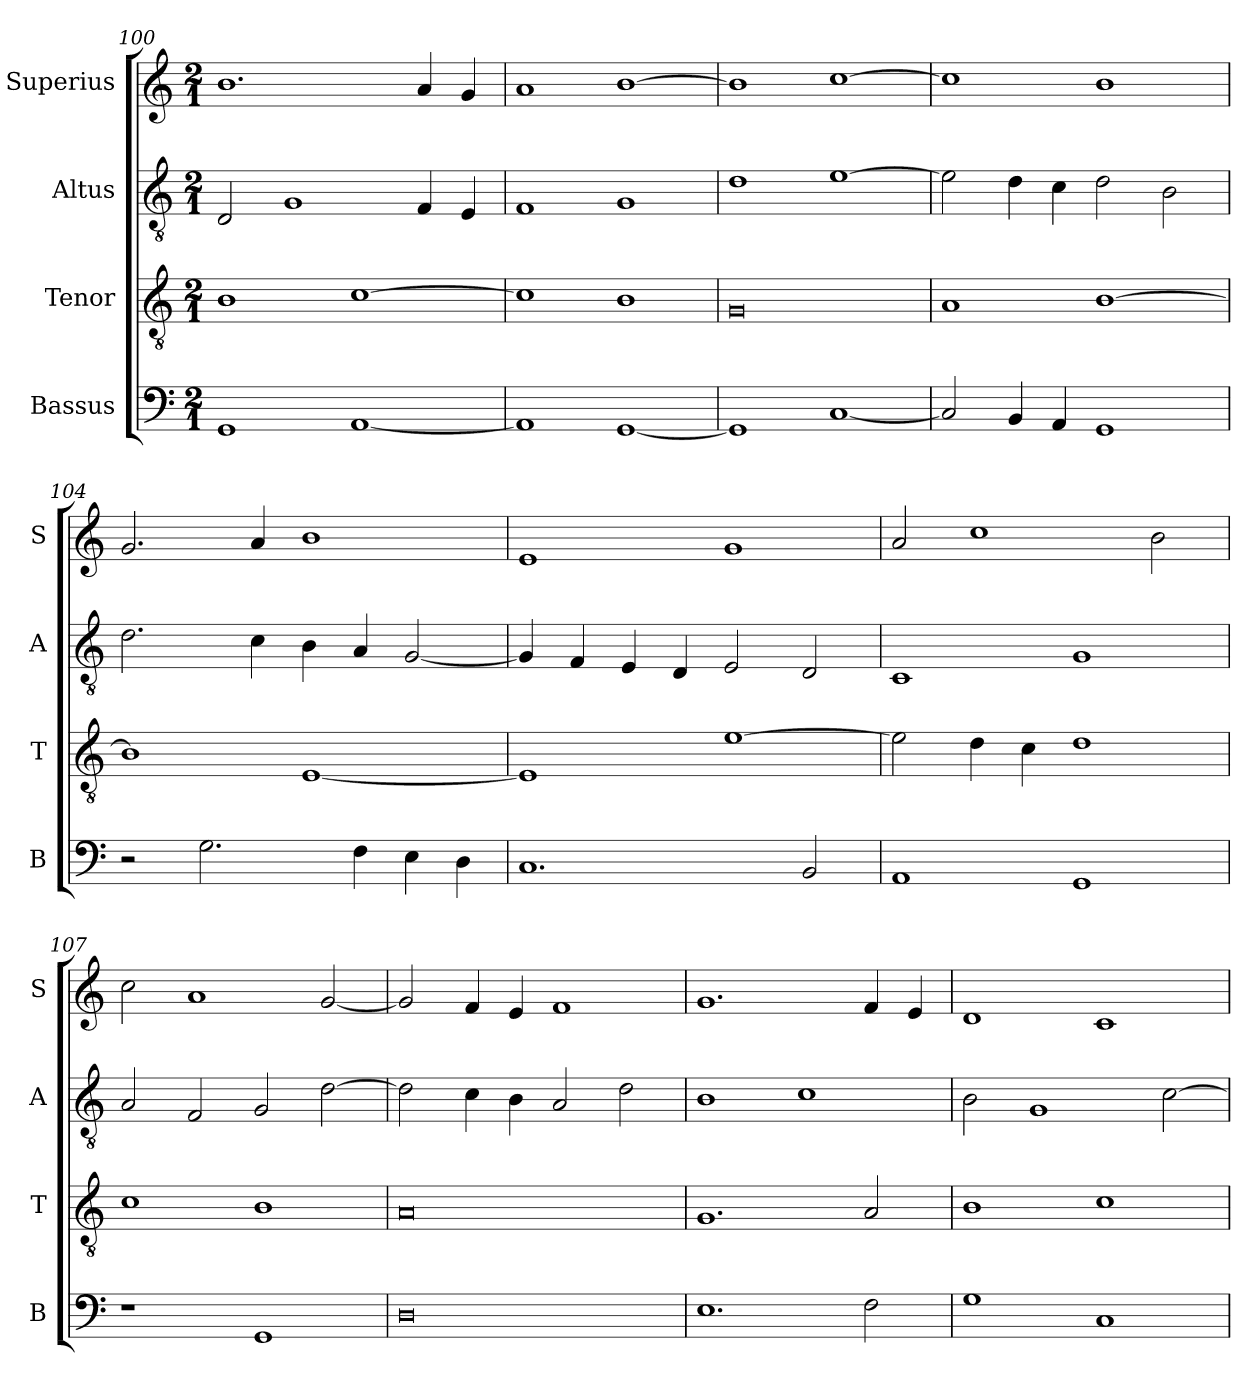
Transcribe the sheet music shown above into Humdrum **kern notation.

**kern	**kern	**kern	**kern
*part4	*part3	*part2	*part1
*staff4	*staff3	*staff2	*staff1
*I"Bassus	*I"Tenor	*I"Altus	*I"Superius
*I'B	*I'T	*I'A	*I'S
*clefF4	*clefGv2	*clefGv2	*clefG2
*k[]	*k[]	*k[]	*k[]
*M2/1	*M2/1	*M2/1	*M2/1
=100	=100	=100	=100
1GG	1B	2D	1.b
.	.	1G	.
[1AA	[1c	.	.
.	.	4F	4a
.	.	4E	4g
=101	=101	=101	=101
1AA]	1c]	1F	1a
[1GG	1B	1G	[1b
=102	=102	=102	=102
1GG]	0G	1d	1b]
[1C	.	[1e	[1cc
=103	=103	=103	=103
2C]	1A	2e]	1cc]
4BB	.	4d	.
4AA	.	4c	.
1GG	[1B	2d	1b
.	.	2B	.
=104	=104	=104	=104
2r	1B]	2.d	2.g
2.G	.	.	.
.	.	4c	4a
.	[1E	4B	1b
4F	.	4A	.
4E	.	[2G	.
4D	.	.	.
=105	=105	=105	=105
1.C	1E]	4G]	1e
.	.	4F	.
.	.	4E	.
.	.	4D	.
.	[1e	2E	1g
2BB	.	2D	.
=106	=106	=106	=106
1AA	2e]	1C	2a
.	4d	.	1cc
.	4c	.	.
1GG	1d	1G	.
.	.	.	2b
=107	=107	=107	=107
1r	1c	2A	2cc
.	.	2F	1a
1GG	1B	2G	.
.	.	[2d	[2g
=108	=108	=108	=108
0D	0A	2d]	2g]
.	.	4c	4f
.	.	4B	4e
.	.	2A	1f
.	.	2d	.
=109	=109	=109	=109
1.E	1.G	1B	1.g
.	.	1c	.
2F	2A	.	4f
.	.	.	4e
=110	=110	=110	=110
1G	1B	2B	1d
.	.	1G	.
1C	1c	.	1c
.	.	[2c	.
=	=	=	=
*-	*-	*-	*-
